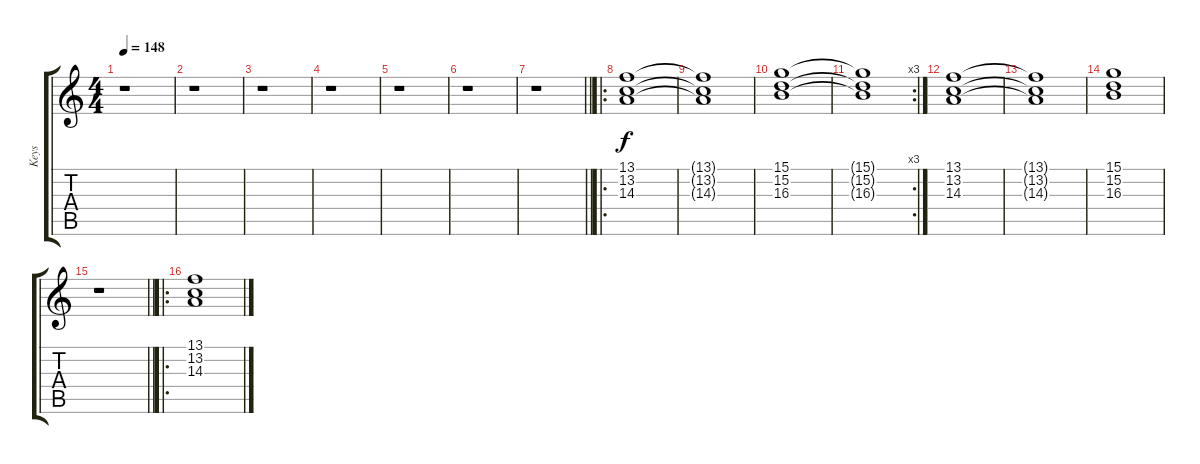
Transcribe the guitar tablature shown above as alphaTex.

\track ("Keys" "Keys") {instrument stringensemble2}
\staff {score tabs}
\tuning (E4 B3 G3 D3 A2 E2) {hide}
\ts (4 4)
\tempo 148
\clef g2
\ks c
r.1{dy f} |
r.1 |
r.1 |
r.1 |
r.1 |
r.1 |
\barLineRight lightlight
r.1 |
\ro
(13.1 13.2 14.3).1 |
(13.1{t} 13.2{t} 14.3{t}).1 |
(15.1 15.2 16.3).1 |
\rc 3
(15.1{t} 15.2{t} 16.3{t}).1 |
(13.1 13.2 14.3).1 |
(13.1{t} 13.2{t} 14.3{t}).1 |
(15.1 15.2 16.3).1 |
\barLineRight lightlight
r.1 |
\ro
(13.1 13.2 14.3).1
